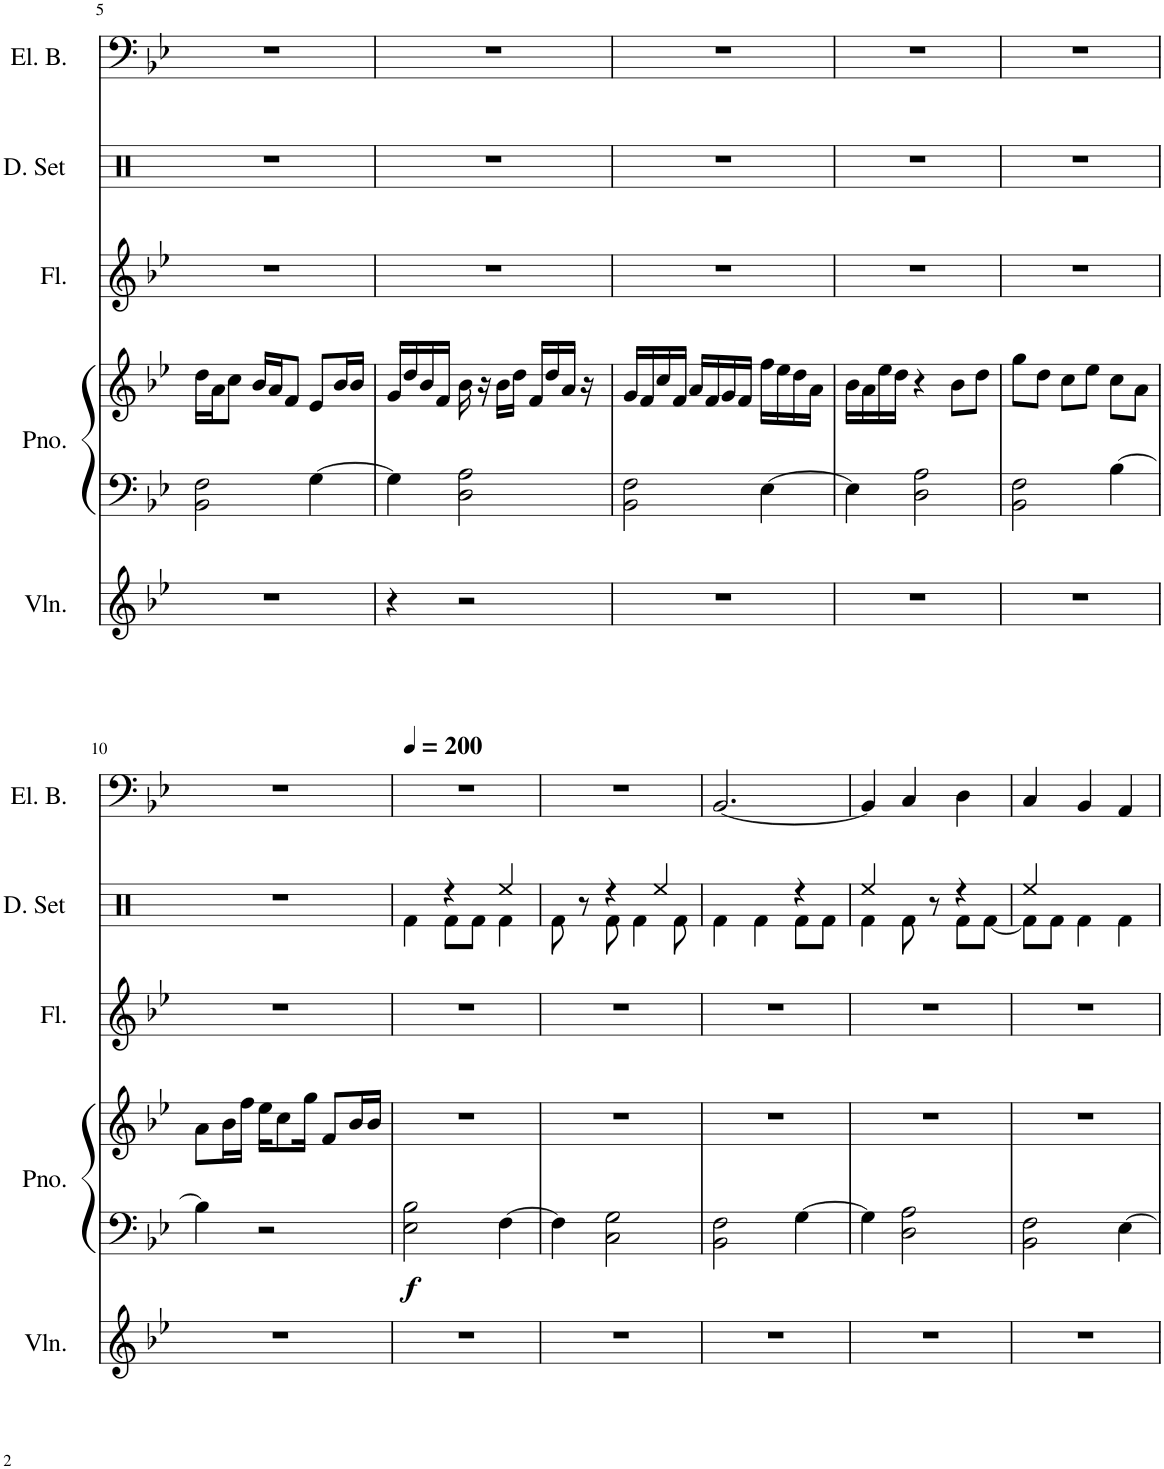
**kern	**kern	**kern	**dynam	**kern	**kern	**kern
*part5	*part4	*part4	*part4	*part3	*part2	*part1
*staff6	*staff5	*staff4	*staff4/5	*staff3	*staff2	*staff1
*I"Violin	*I"Grand Piano	*	*	*I"Flute	*I"Drumset	*I"Electric Bass
*I'Vln.	*I'Pno.	*	*	*I'Fl.	*I'D. Set	*I'El. B.
!!LO:PB:g=z
*clefG2	*clefF4	*clefG2	*	*clefG2	*clefX	*clefF4
*	*	*	*	*	*	*Trd7c12
*k[b-e-]	*k[b-e-]	*k[b-e-]	*	*k[b-e-]	*k[]	*k[b-e-]
*M3/4	*M3/4	*M3/4	*	*M3/4	*M3/4	*M3/4
=5	=5	=5	=5	=5	=5	=5
2.r	2BB-\ 2F\	16dd\LL	.	2.r	2.r	2.r
.	.	16a\J	.	.	.	.
.	.	8cc\J	.	.	.	.
.	.	16b-/LL	.	.	.	.
.	.	16a/J	.	.	.	.
.	.	8f/J	.	.	.	.
.	[4G\	8e-/L	.	.	.	.
.	.	16b-/L	.	.	.	.
.	.	16b-/JJ	.	.	.	.
=6	=6	=6	=6	=6	=6	=6
4r	4G\]	16g/LL	.	2.r	2.r	2.r
.	.	16dd/	.	.	.	.
.	.	16b-/	.	.	.	.
.	.	16f/JJ	.	.	.	.
2r	2D\ 2A\	16b-\	.	.	.	.
.	.	16r	.	.	.	.
.	.	16b-\LL	.	.	.	.
.	.	16dd\JJ	.	.	.	.
.	.	16f/LL	.	.	.	.
.	.	16dd/	.	.	.	.
.	.	16a/JJ	.	.	.	.
.	.	16r	.	.	.	.
=7	=7	=7	=7	=7	=7	=7
2.r	2BB-\ 2F\	16g/LL	.	2.r	2.r	2.r
.	.	16f/	.	.	.	.
.	.	16cc/	.	.	.	.
.	.	16f/JJ	.	.	.	.
.	.	16a/LL	.	.	.	.
.	.	16f/	.	.	.	.
.	.	16g/	.	.	.	.
.	.	16f/JJ	.	.	.	.
.	[4E-\	16ff\LL	.	.	.	.
.	.	16ee-\	.	.	.	.
.	.	16dd\	.	.	.	.
.	.	16a\JJ	.	.	.	.
=8	=8	=8	=8	=8	=8	=8
2.r	4E-\]	16b-\LL	.	2.r	2.r	2.r
.	.	16a\	.	.	.	.
.	.	16ee-\	.	.	.	.
.	.	16dd\JJ	.	.	.	.
.	2D\ 2A\	4r	.	.	.	.
.	.	8b-\L	.	.	.	.
.	.	8dd\J	.	.	.	.
=9	=9	=9	=9	=9	=9	=9
2.r	2BB-\ 2F\	8gg\L	.	2.r	2.r	2.r
.	.	8dd\J	.	.	.	.
.	.	8cc\L	.	.	.	.
.	.	8ee-\J	.	.	.	.
.	[4B-\	8cc\L	.	.	.	.
.	.	8a\J	.	.	.	.
!!LO:LB:g=z
=10	=10	=10	=10	=10	=10	=10
2.r	4B-\]	8a\L	.	2.r	2.r	2.r
.	.	16b-\L	.	.	.	.
.	.	16ff\JJ	.	.	.	.
.	2r	16ee-\KL	.	.	.	.
.	.	8cc\	.	.	.	.
.	.	16gg\Jk	.	.	.	.
.	.	8f/L	.	.	.	.
.	.	16b-/L	.	.	.	.
.	.	16b-/JJ	.	.	.	.
=11	=11	=11	=11	=11	=11	=11
*	*	*	*	*	*	*MM200
*	*	*	*	*	*^	*
!	!	!	!LO:DY:b=2	!	!	!	!
2.r	2E-\ 2B-\	2.r	f	2.r	4Rf\	4ryy	2.r
.	.	.	.	.	4r	8Rf\L	.
.	.	.	.	.	.	8Rf\J	.
.	[4F\	.	.	.	4Ree/	4Rf\	.
=12	=12	=12	=12	=12	=12	=12	=12
2.r	4F\]	2.r	.	2.r	8Rf\	4ryy	2.r
.	.	.	.	.	8r	.	.
.	2C\ 2G\	.	.	.	4r	8Rf\	.
.	.	.	.	.	.	4Rf\	.
.	.	.	.	.	4Ree/	.	.
.	.	.	.	.	.	8Rf\	.
=13	=13	=13	=13	=13	=13	=13	=13
2.r	2BB-\ 2F\	2.r	.	2.r	4Rf\	2ryy	[2.BB-/
.	.	.	.	.	4Rf\	.	.
.	[4G\	.	.	.	4r	8Rf\L	.
.	.	.	.	.	.	8Rf\J	.
=14	=14	=14	=14	=14	=14	=14	=14
2.r	4G\]	2.r	.	2.r	4Ree/	4Rf\	4BB-/]
.	2D\ 2A\	.	.	.	8Rf\	4ryy	4C/
.	.	.	.	.	8r	.	.
.	.	.	.	.	4r	8Rf\L	4D\
.	.	.	.	.	.	[8Rf\J	.
=15	=15	=15	=15	=15	=15	=15	=15
2.r	2BB-\ 2F\	2.r	.	2.r	4Ree/	8Rf\L]	4C/
.	.	.	.	.	.	8Rf\J	.
.	.	.	.	.	4Rf\	2ryy	4BB-/
.	[4E-\	.	.	.	4Rf\	.	4AA/
*	*	*	*	*	*v	*v	*
=	=	=	=	=	=	=
*-	*-	*-	*-	*-	*-	*-
